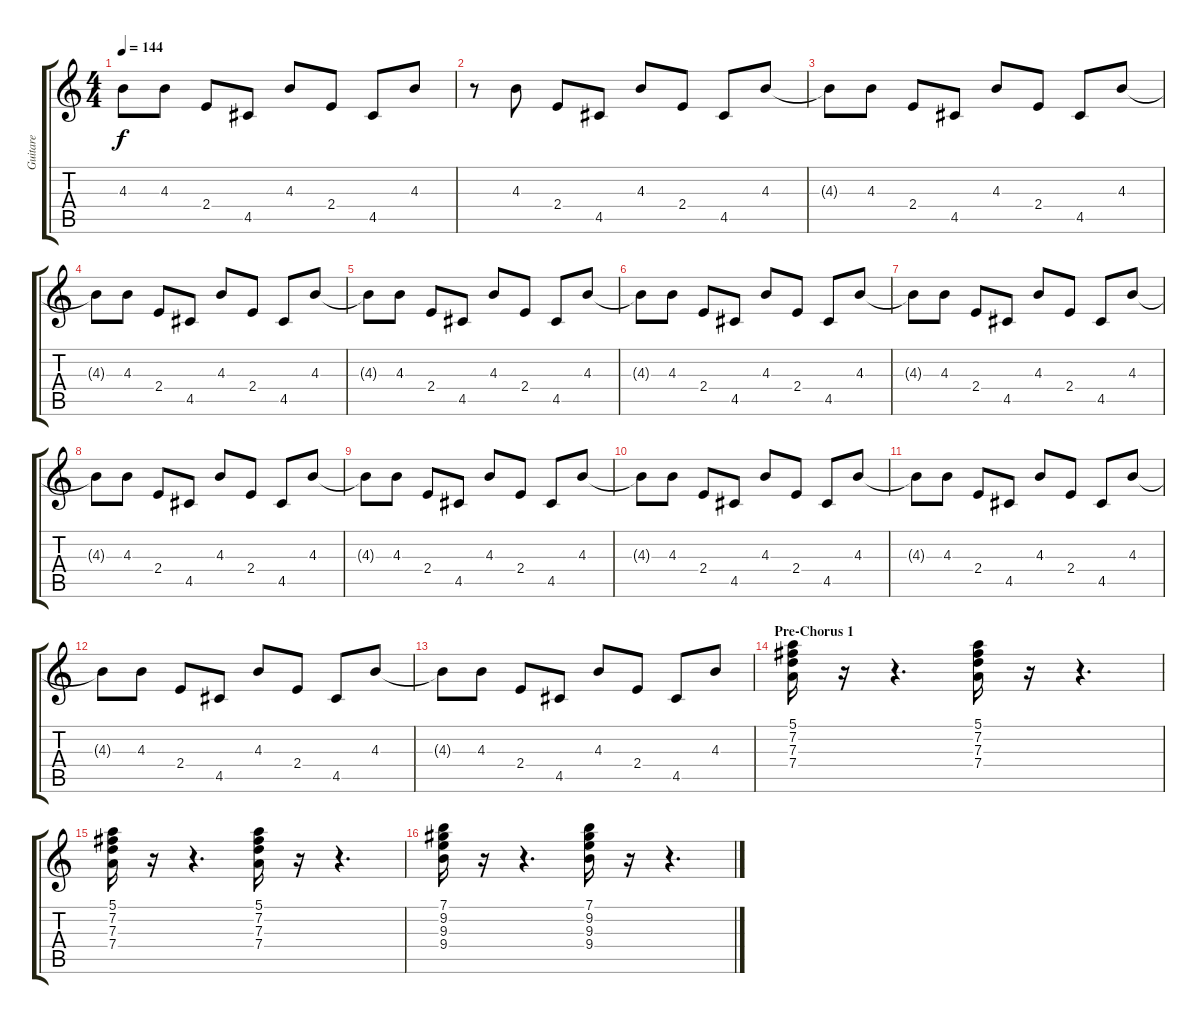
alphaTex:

\track ("Guitare" "Guitare") {instrument electricguitarmuted}
\staff {score tabs}
\tuning (E4 B3 G3 D3 A2 E2) {hide}
\ts (4 4)
\tempo 144
\clef g2
\ks c
4.3{t}.8{dy f} 4.3.8 2.4.8 4.5.8 4.3.8 2.4.8 4.5.8 4.3.8 |
r.8 4.3.8 2.4.8 4.5.8 4.3.8 2.4.8 4.5.8 4.3.8 |
4.3{t}.8 4.3.8 2.4.8 4.5.8 4.3.8 2.4.8 4.5.8 4.3.8 |
4.3{t}.8 4.3.8 2.4.8 4.5.8 4.3.8 2.4.8 4.5.8 4.3.8 |
4.3{t}.8 4.3.8 2.4.8 4.5.8 4.3.8 2.4.8 4.5.8 4.3.8 |
4.3{t}.8 4.3.8 2.4.8 4.5.8 4.3.8 2.4.8 4.5.8 4.3.8 |
4.3{t}.8 4.3.8 2.4.8 4.5.8 4.3.8 2.4.8 4.5.8 4.3.8 |
4.3{t}.8 4.3.8 2.4.8 4.5.8 4.3.8 2.4.8 4.5.8 4.3.8 |
4.3{t}.8 4.3.8 2.4.8 4.5.8 4.3.8 2.4.8 4.5.8 4.3.8 |
4.3{t}.8 4.3.8 2.4.8 4.5.8 4.3.8 2.4.8 4.5.8 4.3.8 |
4.3{t}.8 4.3.8 2.4.8 4.5.8 4.3.8 2.4.8 4.5.8 4.3.8 |
4.3{t}.8 4.3.8 2.4.8 4.5.8 4.3.8 2.4.8 4.5.8 4.3.8 |
4.3{t}.8 4.3.8 2.4.8 4.5.8 4.3.8 2.4.8 4.5.8 4.3.8 |
\section ("" "Pre-Chorus 1")
(5.1 7.2 7.3 7.4).16 r.16 r.4{d} (5.1 7.2 7.3 7.4).16 r.16 r.4{d} |
(5.1 7.2 7.3 7.4).16 r.16 r.4{d} (5.1 7.2 7.3 7.4).16 r.16 r.4{d} |
(7.1 9.2 9.3 9.4).16 r.16 r.4{d} (7.1 9.2 9.3 9.4).16 r.16 r.4{d}
